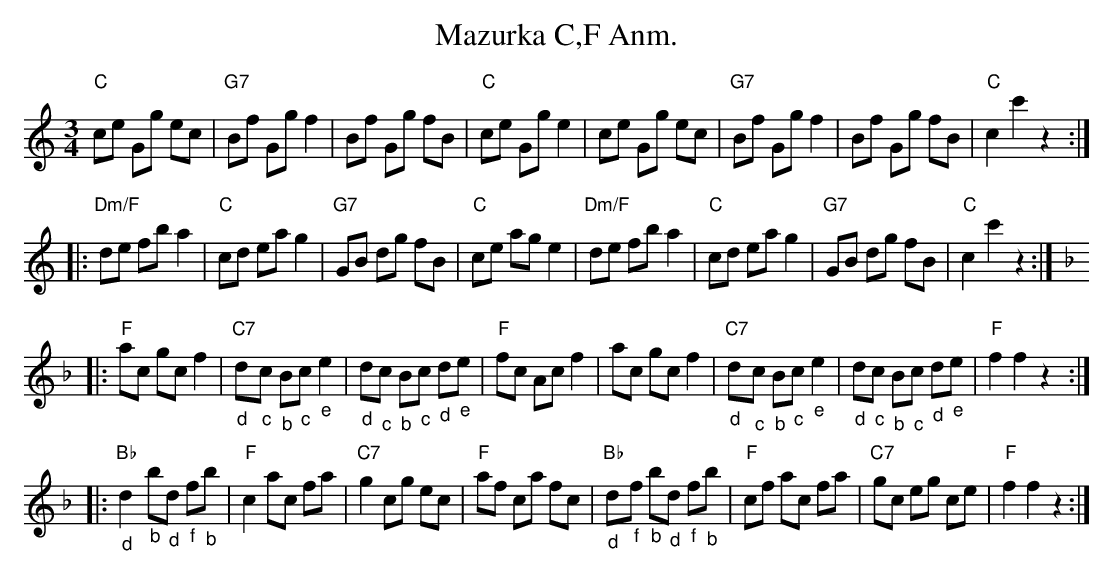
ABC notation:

X:1
T:Mazurka C,F Anm.
M:3/4
L:1/8
K:C
"C"ce Gg ec | "G7"Bf Gg f2 | Bf Gg fB | "C"ce Gg e2 | \
   ce Gg ec | "G7"Bf Gg f2 | Bf Gg fB | "C"c2 c'2 z2 :|
|: "Dm/F"de fb a2 | "C"cd ea g2 | "G7"GB dg fB | "C"ce ag e2 | \
   "Dm/F"de fb a2 | "C"cd ea g2 | "G7"GB dg fB | "C"c2 c'2 z2 :|
K:F
|: "F"ac gc f2 | "C7""_d"d"_c"c "_b"B"_c"c "_e"e2 | "_d"d"_c"c "_b"B"_c"c "_d"d"_e"e | "F"fc Ac f2 | \
      ac gc f2 | "C7""_d"d"_c"c "_b"B"_c"c "_e"e2 | "_d"d"_c"c "_b"B"_c"c "_d"d"_e"e | "F"f2 f2 z2 :|
|: "Bb""_d"d2 "_b"b"_d"d "_f"f"_b"b |     "F"c2 ac fa | "C7"g2 cg ec | "F"af ca fc | \
   "Bb""_d"d"_f"f "_b"b"_d"d "_f"f"_b"b | "F"cf ac fa | "C7"gc eg ce | "F"f2 f2 z2 :|
